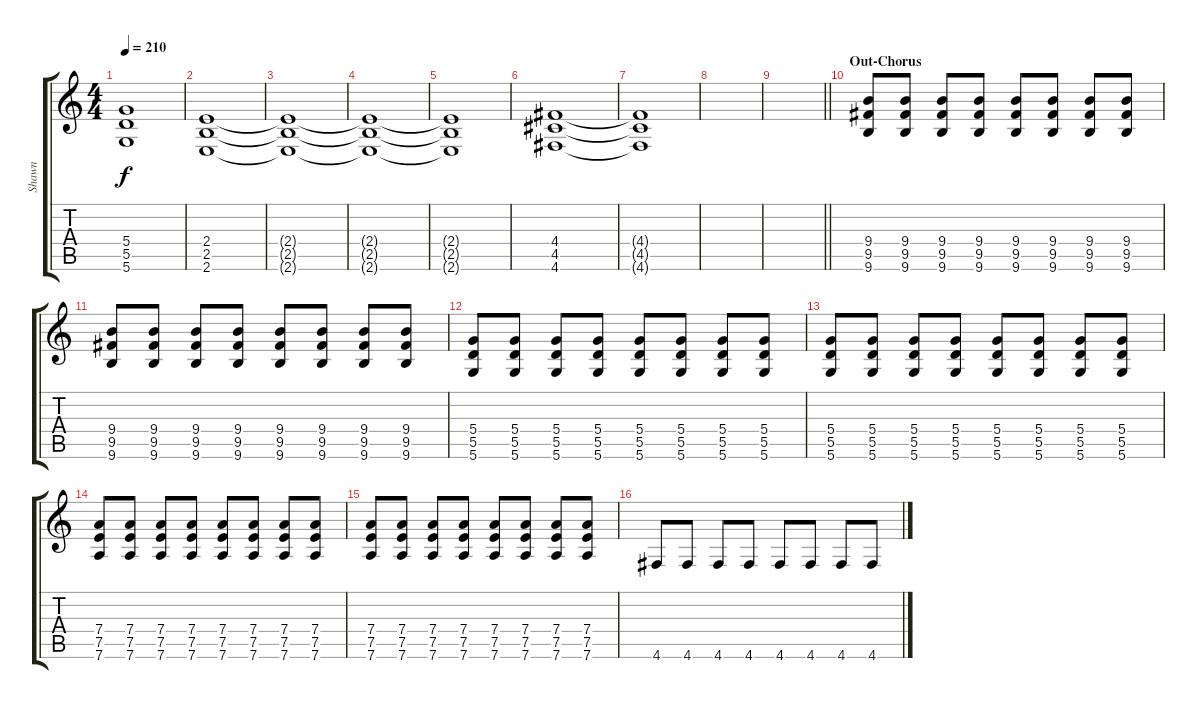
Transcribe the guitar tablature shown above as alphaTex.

\track ("Shawn" "Shawn") {instrument distortionguitar}
\staff {score tabs}
\tuning (E4 B3 G3 D3 A2 D2) {hide}
\ts (4 4)
\tempo 210
\clef g2
\ks c
(5.4{t} 5.5{t} 5.6{t}).1{dy f} |
(2.4 2.5 2.6).1 |
(2.4{t} 2.5{t} 2.6{t}).1 |
(2.4{t} 2.5{t} 2.6{t}).1 |
(2.4{t} 2.5{t} 2.6{t}).1 |
(4.4 4.5 4.6).1 |
(4.4{t} 4.5{t} 4.6{t}).1 |
|
\barLineRight lightlight
|
\section ("" "Out-Chorus")
(9.4 9.5 9.6).8 (9.4 9.5 9.6).8 (9.4 9.5 9.6).8 (9.4 9.5 9.6).8 (9.4 9.5 9.6).8 (9.4 9.5 9.6).8 (9.4 9.5 9.6).8 (9.4 9.5 9.6).8 |
(9.4 9.5 9.6).8 (9.4 9.5 9.6).8 (9.4 9.5 9.6).8 (9.4 9.5 9.6).8 (9.4 9.5 9.6).8 (9.4 9.5 9.6).8 (9.4 9.5 9.6).8 (9.4 9.5 9.6).8 |
(5.4 5.5 5.6).8 (5.4 5.5 5.6).8 (5.4 5.5 5.6).8 (5.4 5.5 5.6).8 (5.4 5.5 5.6).8 (5.4 5.5 5.6).8 (5.4 5.5 5.6).8 (5.4 5.5 5.6).8 |
(5.4 5.5 5.6).8 (5.4 5.5 5.6).8 (5.4 5.5 5.6).8 (5.4 5.5 5.6).8 (5.4 5.5 5.6).8 (5.4 5.5 5.6).8 (5.4 5.5 5.6).8 (5.4 5.5 5.6).8 |
(7.4 7.5 7.6).8 (7.4 7.5 7.6).8 (7.4 7.5 7.6).8 (7.4 7.5 7.6).8 (7.4 7.5 7.6).8 (7.4 7.5 7.6).8 (7.4 7.5 7.6).8 (7.4 7.5 7.6).8 |
(7.4 7.5 7.6).8 (7.4 7.5 7.6).8 (7.4 7.5 7.6).8 (7.4 7.5 7.6).8 (7.4 7.5 7.6).8 (7.4 7.5 7.6).8 (7.4 7.5 7.6).8 (7.4 7.5 7.6).8 |
4.6.8 4.6.8 4.6.8 4.6.8 4.6.8 4.6.8 4.6.8 4.6.8
